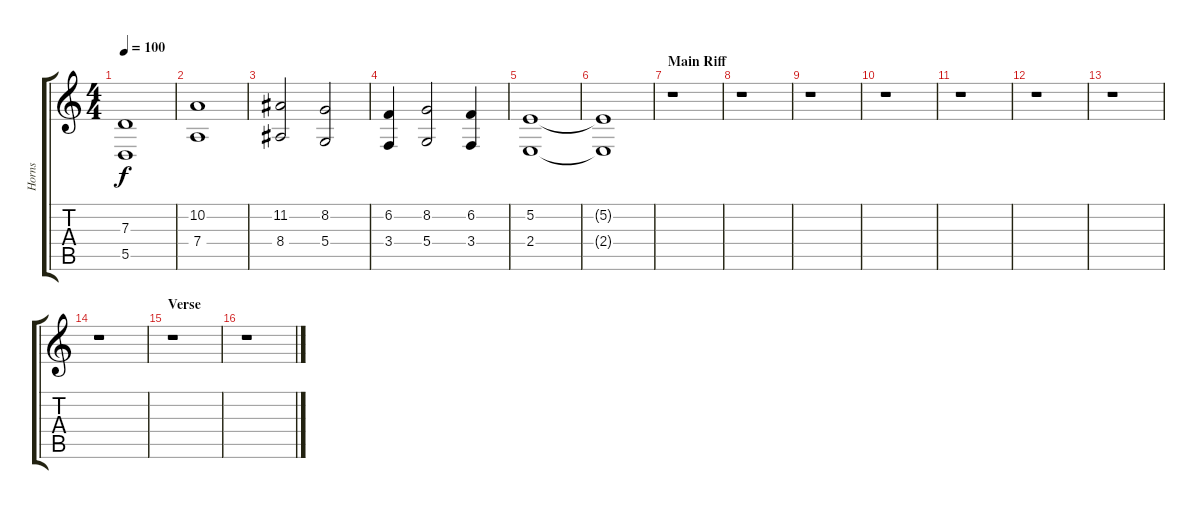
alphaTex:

\track ("Horns" "Horns") {instrument frenchhorn}
\staff {score tabs}
\tuning (E4 B3 G3 D3 A2 E2) {hide}
\ts (4 4)
\tempo 100
\clef g2
\ks c
(7.3 5.5).1{dy f} |
(10.2 7.4).1 |
(11.2 8.4).2 (8.2 5.4).2 |
(6.2 3.4).4 (8.2 5.4).2 (6.2 3.4).4 |
(5.2 2.4).1 |
(5.2{t} 2.4{t}).1 |
\section ("" "Main Riff")
r.1 |
r.1 |
r.1 |
r.1 |
r.1 |
r.1 |
r.1 |
r.1 |
\section ("" "Verse")
r.1 |
r.1
